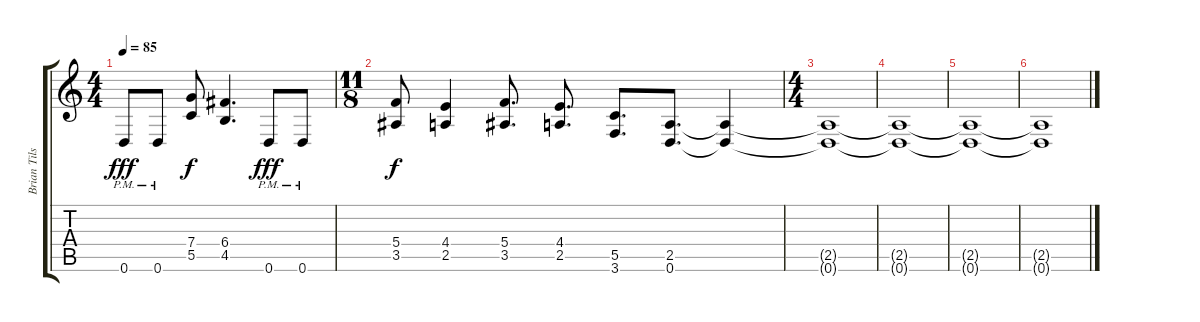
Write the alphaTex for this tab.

\track ("Brian Tilse" "Brian Tils") {instrument distortionguitar}
\staff {score tabs}
\tuning (D4 A3 F3 C3 G2 D2) {hide}
\ts (4 4)
\tempo 85
\clef g2
\ks c
0.6{pm}.8{dy fff} 0.6{pm}.8 (7.4 5.5).8{dy f} (6.4 4.5).4{d} 0.6{pm}.8{dy fff} 0.6{pm}.8 |
\ts (11 8)
(5.4 3.5).8{dy f} (4.4 2.5).4 (5.4 3.5).8{d} (4.4 2.5).8{d} (5.5 3.6).8{d} (2.5 0.6).8{d} (2.5{t} 0.6{t}).4 |
\ts (4 4)
(2.5{t} 0.6{t}).1{volume 0} |
(2.5{t} 0.6{t}).1 |
(2.5{t} 0.6{t}).1 |
(2.5{t} 0.6{t}).1
